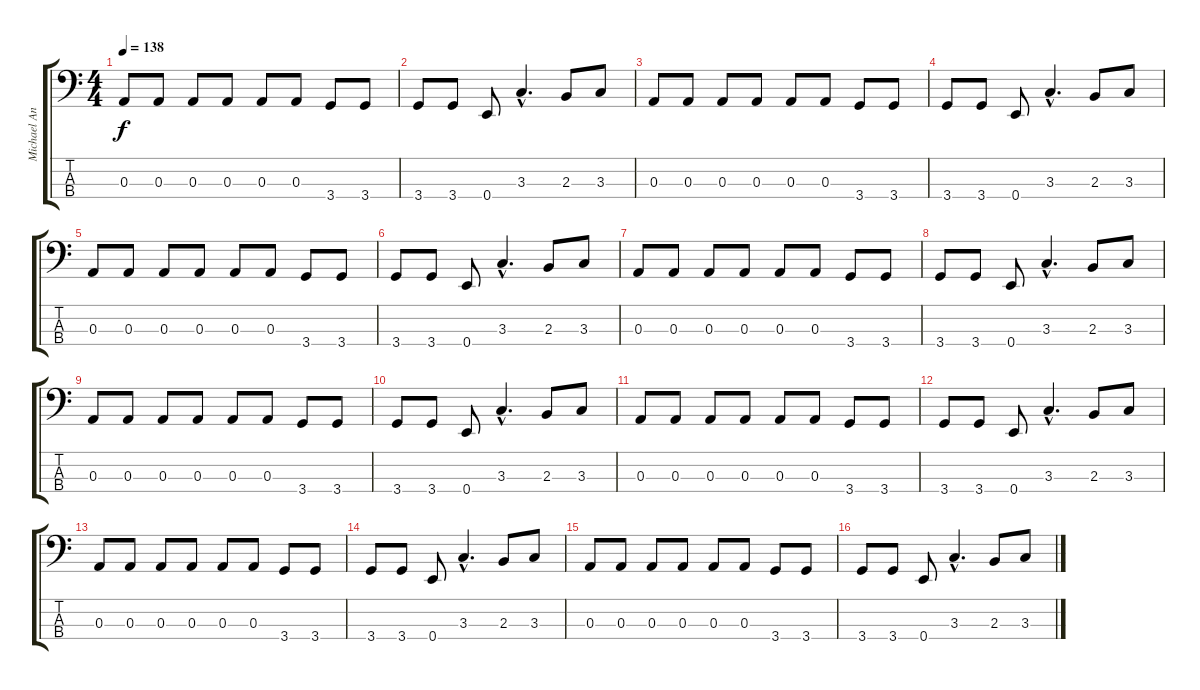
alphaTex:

\track ("Michael Anthony (Bass)" "Michael An") {instrument electricbasspick}
\staff {score tabs}
\tuning (G2 D2 A1 E1) {hide}
\ts (4 4)
\tempo 138
\clef f4
\ks c
0.3.8{dy f} 0.3.8 0.3.8 0.3.8 0.3.8 0.3.8 3.4.8 3.4.8 |
3.4.8 3.4.8 0.4.8 3.3{hac}.4{d} 2.3.8 3.3.8 |
0.3.8 0.3.8 0.3.8 0.3.8 0.3.8 0.3.8 3.4.8 3.4.8 |
3.4.8 3.4.8 0.4.8 3.3{hac}.4{d} 2.3.8 3.3.8 |
0.3.8 0.3.8 0.3.8 0.3.8 0.3.8 0.3.8 3.4.8 3.4.8 |
3.4.8 3.4.8 0.4.8 3.3{hac}.4{d} 2.3.8 3.3.8 |
0.3.8 0.3.8 0.3.8 0.3.8 0.3.8 0.3.8 3.4.8 3.4.8 |
3.4.8 3.4.8 0.4.8 3.3{hac}.4{d} 2.3.8 3.3.8 |
0.3.8 0.3.8 0.3.8 0.3.8 0.3.8 0.3.8 3.4.8 3.4.8 |
3.4.8 3.4.8 0.4.8 3.3{hac}.4{d} 2.3.8 3.3.8 |
0.3.8 0.3.8 0.3.8 0.3.8 0.3.8 0.3.8 3.4.8 3.4.8 |
3.4.8 3.4.8 0.4.8 3.3{hac}.4{d} 2.3.8 3.3.8 |
0.3.8 0.3.8 0.3.8 0.3.8 0.3.8 0.3.8 3.4.8 3.4.8 |
3.4.8 3.4.8 0.4.8 3.3{hac}.4{d} 2.3.8 3.3.8 |
0.3.8 0.3.8 0.3.8 0.3.8 0.3.8 0.3.8 3.4.8 3.4.8 |
3.4.8 3.4.8 0.4.8 3.3{hac}.4{d} 2.3.8 3.3.8
